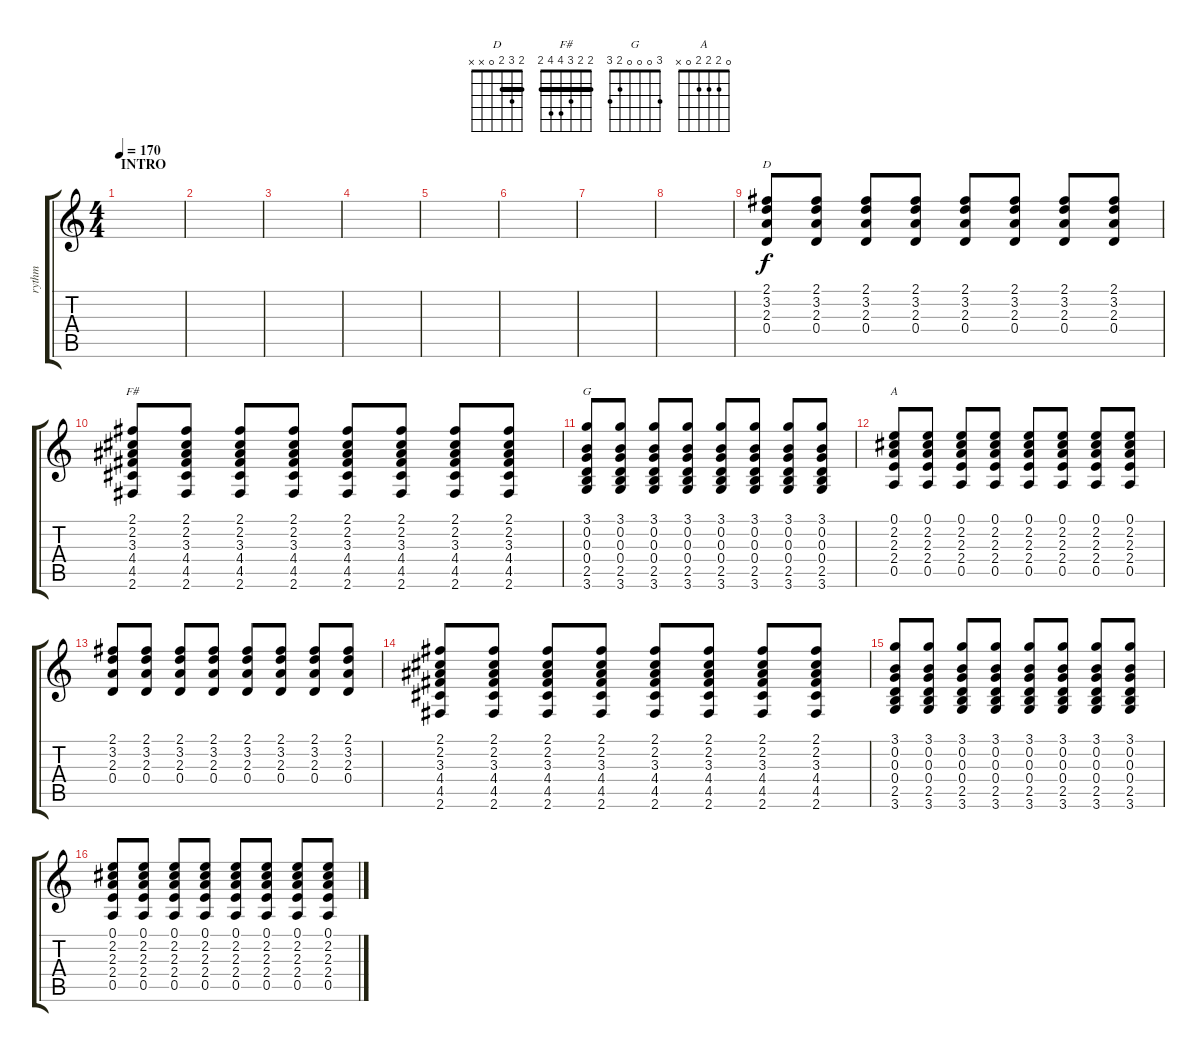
\track ("rythm" "rythm") {instrument distortionguitar}
\staff {score tabs}
\tuning (E4 B3 G3 D3 A2 E2) {hide}
\chord ("D" 2 3 2 0 x x) {barre 2}
\chord ("F#" 2 2 3 4 4 2) {barre 2}
\chord ("G" 3 0 0 0 2 3)
\chord ("A" 0 2 2 2 0 x)
\ts (4 4)
\section ("" "INTRO")
\tempo 170
\clef g2
\ks c
|
|
|
|
|
|
|
|
(2.1 3.2 2.3 0.4).8{ch "D"} (2.1 3.2 2.3 0.4).8 (2.1 3.2 2.3 0.4).8 (2.1 3.2 2.3 0.4).8 (2.1 3.2 2.3 0.4).8 (2.1 3.2 2.3 0.4).8 (2.1 3.2 2.3 0.4).8 (2.1 3.2 2.3 0.4).8 |
(2.1 2.2 3.3 4.4 4.5 2.6).8{ch "F#"} (2.1 2.2 3.3 4.4 4.5 2.6).8 (2.1 2.2 3.3 4.4 4.5 2.6).8 (2.1 2.2 3.3 4.4 4.5 2.6).8 (2.1 2.2 3.3 4.4 4.5 2.6).8 (2.1 2.2 3.3 4.4 4.5 2.6).8 (2.1 2.2 3.3 4.4 4.5 2.6).8 (2.1 2.2 3.3 4.4 4.5 2.6).8 |
(3.1 0.2 0.3 0.4 2.5 3.6).8{ch "G"} (3.1 0.2 0.3 0.4 2.5 3.6).8 (3.1 0.2 0.3 0.4 2.5 3.6).8 (3.1 0.2 0.3 0.4 2.5 3.6).8 (3.1 0.2 0.3 0.4 2.5 3.6).8 (3.1 0.2 0.3 0.4 2.5 3.6).8 (3.1 0.2 0.3 0.4 2.5 3.6).8 (3.1 0.2 0.3 0.4 2.5 3.6).8 |
(0.1 2.2 2.3 2.4 0.5).8{ch "A"} (0.1 2.2 2.3 2.4 0.5).8 (0.1 2.2 2.3 2.4 0.5).8 (0.1 2.2 2.3 2.4 0.5).8 (0.1 2.2 2.3 2.4 0.5).8 (0.1 2.2 2.3 2.4 0.5).8 (0.1 2.2 2.3 2.4 0.5).8 (0.1 2.2 2.3 2.4 0.5).8 |
(2.1 3.2 2.3 0.4).8 (2.1 3.2 2.3 0.4).8 (2.1 3.2 2.3 0.4).8 (2.1 3.2 2.3 0.4).8 (2.1 3.2 2.3 0.4).8 (2.1 3.2 2.3 0.4).8 (2.1 3.2 2.3 0.4).8 (2.1 3.2 2.3 0.4).8 |
(2.1 2.2 3.3 4.4 4.5 2.6).8 (2.1 2.2 3.3 4.4 4.5 2.6).8 (2.1 2.2 3.3 4.4 4.5 2.6).8 (2.1 2.2 3.3 4.4 4.5 2.6).8 (2.1 2.2 3.3 4.4 4.5 2.6).8 (2.1 2.2 3.3 4.4 4.5 2.6).8 (2.1 2.2 3.3 4.4 4.5 2.6).8 (2.1 2.2 3.3 4.4 4.5 2.6).8 |
(3.1 0.2 0.3 0.4 2.5 3.6).8 (3.1 0.2 0.3 0.4 2.5 3.6).8 (3.1 0.2 0.3 0.4 2.5 3.6).8 (3.1 0.2 0.3 0.4 2.5 3.6).8 (3.1 0.2 0.3 0.4 2.5 3.6).8 (3.1 0.2 0.3 0.4 2.5 3.6).8 (3.1 0.2 0.3 0.4 2.5 3.6).8 (3.1 0.2 0.3 0.4 2.5 3.6).8 |
(0.1 2.2 2.3 2.4 0.5).8 (0.1 2.2 2.3 2.4 0.5).8 (0.1 2.2 2.3 2.4 0.5).8 (0.1 2.2 2.3 2.4 0.5).8 (0.1 2.2 2.3 2.4 0.5).8 (0.1 2.2 2.3 2.4 0.5).8 (0.1 2.2 2.3 2.4 0.5).8 (0.1 2.2 2.3 2.4 0.5).8
